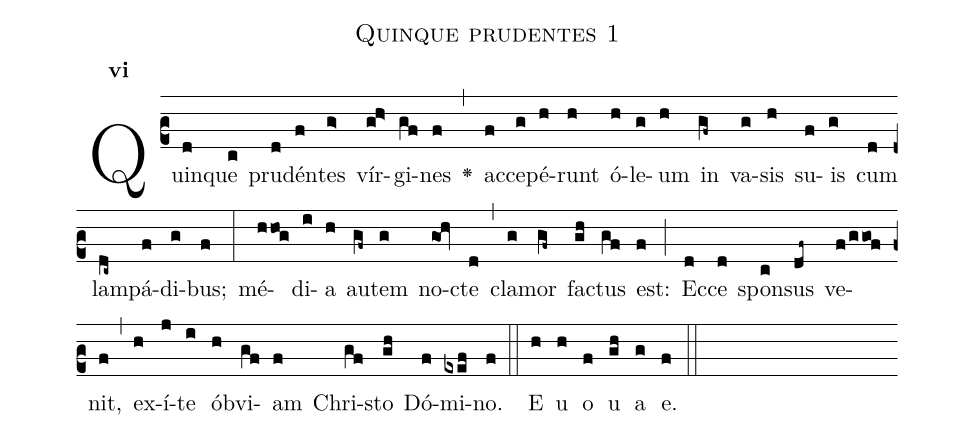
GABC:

name:Quinque prudentes 1;
office-part:Antiphona;
mode:6;
%%
initial-style: 1;
name: Quinque prudentes 1;
book: Antiphonae & Responsoria/Tomus IV, p. 88;
occasion: Dominica XXXII per Annum;
office-part: Laudes Ant Ba;
annotation: 6c;
centering-scheme: english;
font: OFLSortsMillGoudy;
height: 11;
width: 4.5;
%%
(c2)Quin(d)que(c) pru(d)dén(f)tes(g>) vír(gh>)gi(gf)nes(f) <v>\greheightstar</v>(,) ac(f)ce(g)pé(h)runt(h) ó(h)le(g)um(h) in(gf~) va(g)sis(h) su(f)is(g) cum(d) lam(dc~)pá(f)di(g)bus;(f) (:) mé(hhog)di(i)a(h) au(gf~)tem(g) no(goh)cte(d) (,) cla(g)mor(gf~) fa(gh)ctus(gf) est:(f) (;) Ec(d)ce(d) spon(c)sus(df~) ve(f/ggof)nit,(f) (,) ex(h)í(j)te(i) ób(h)vi(gf)am(f) Chri(gf)sto(gh) Dó(f)mi(exef)no.(f) (::) E(h) u(h) o(f) u(gh) a(g) e.(f) (::)
